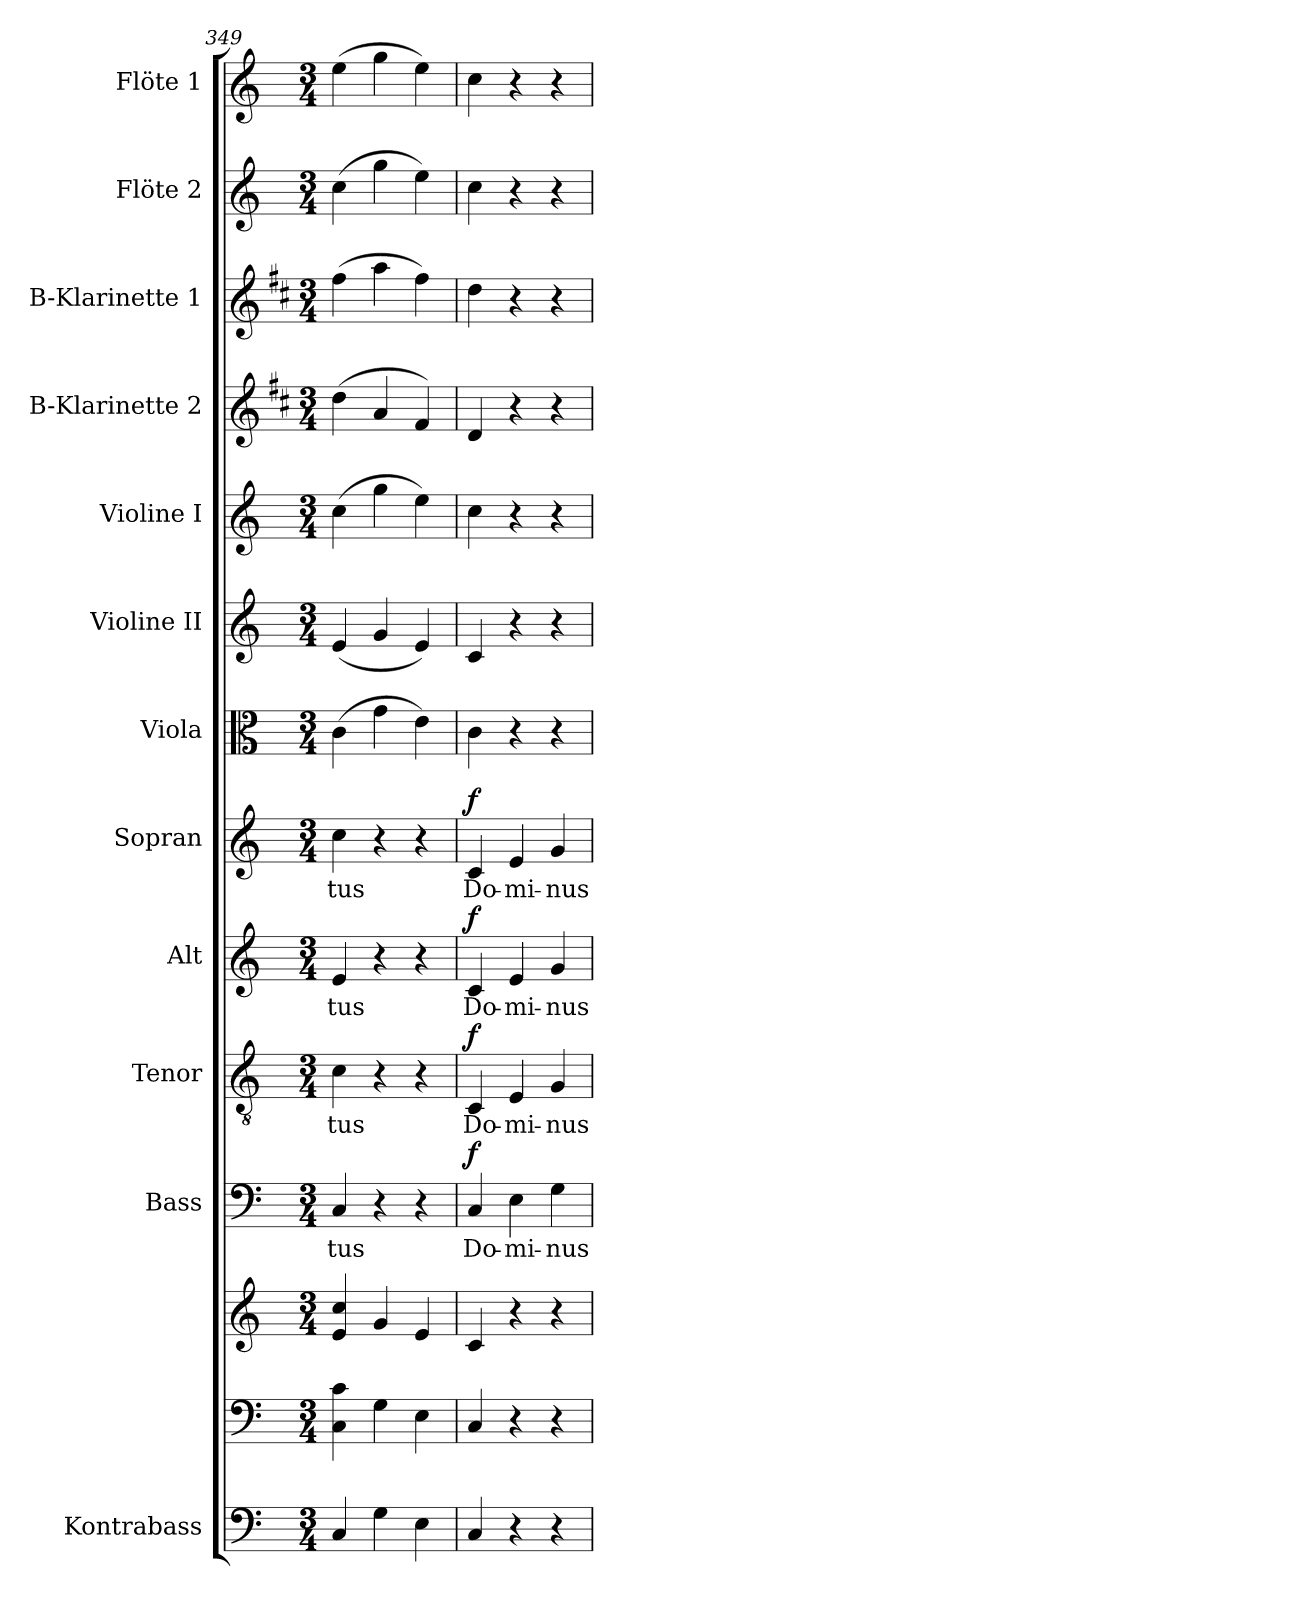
**kern	**kern	**kern	**kern	**text	**dynam	**kern	**text	**dynam	**kern	**text	**dynam	**kern	**text	**dynam	**kern	**kern	**kern	**kern	**kern	**kern	**kern
*part13	*part12	*part12	*part11	*part11	*part11	*part10	*part10	*part10	*part9	*part9	*part9	*part8	*part8	*part8	*part7	*part6	*part5	*part4	*part3	*part2	*part1
*staff14	*staff13	*staff12	*staff11	*staff11	*staff11	*staff10	*staff10	*staff10	*staff9	*staff9	*staff9	*staff8	*staff8	*staff8	*staff7	*staff6	*staff5	*staff4	*staff3	*staff2	*staff1
*I"Kontrabass	*	*	*I"Bass	*	*	*I"Tenor	*	*	*I"Alt	*	*	*I"Sopran	*	*	*I"Viola	*I"Violine II	*I"Violine I	*I"B-Klarinette 2	*I"B-Klarinette 1	*I"Flöte 2	*I"Flöte 1
*I'Kb.	*	*	*I'B.	*	*	*I'T.	*	*	*I'A.	*	*	*I'S.	*	*	*I'Vla.	*I'Vl. II	*I'Vl. I	*I'B Kl. 2	*I'B Kl. 1	*I'Fl. 2	*I'Fl. 1
*clefF4	*clefF4	*clefG2	*clefF4	*	*	*clefGv2	*	*	*clefG2	*	*	*clefG2	*	*	*clefC3	*clefG2	*clefG2	*clefG2	*clefG2	*clefG2	*clefG2
*ITrd7c12	*	*	*	*	*	*	*	*	*	*	*	*	*	*	*	*	*	*ITrd1c2	*ITrd1c2	*	*
*k[]	*k[]	*k[]	*k[]	*	*	*k[]	*	*	*k[]	*	*	*k[]	*	*	*k[]	*k[]	*k[]	*k[]	*k[]	*k[]	*k[]
*C:	*C:	*C:	*C:	*	*	*C:	*	*	*C:	*	*	*C:	*	*	*C:	*C:	*C:	*C:	*C:	*C:	*C:
*M3/4	*M3/4	*M3/4	*M3/4	*	*	*M3/4	*	*	*M3/4	*	*	*M3/4	*	*	*M3/4	*M3/4	*M3/4	*M3/4	*M3/4	*M3/4	*M3/4
=349	=349	=349	=349	=349	=349	=349	=349	=349	=349	=349	=349	=349	=349	=349	=349	=349	=349	=349	=349	=349	=349
!	!	!	!	!LO:LY:b	!	!	!LO:LY:b	!	!	!LO:LY:b	!	!	!LO:LY:b	!	!	!	!	!	!	!	!
4CC/	4C\ 4c\	4e/ 4cc/	4C/	-tus	.	4c\	-tus	.	4e/	-tus	.	4cc\	-tus	.	(>4c\	(<4e/	(>4cc\	(>4cc\	(>4ee\	(>4cc\	(>4ee\
4GG\	4G\	4g/	4r	.	.	4r	.	.	4r	.	.	4r	.	.	4g\	4g/	4gg\	4g/	4gg\	4gg\	4gg\
4EE\	4E\	4e/	4r	.	.	4r	.	.	4r	.	.	4r	.	.	4e\)	4e/)	4ee\)	4e/)	4ee\)	4ee\)	4ee\)
=350	=350	=350	=350	=350	=350	=350	=350	=350	=350	=350	=350	=350	=350	=350	=350	=350	=350	=350	=350	=350	=350
!	!	!	!	!LO:LY:b	!LO:DY:a	!	!LO:LY:b	!LO:DY:a	!	!LO:LY:b	!LO:DY:a	!	!LO:LY:b	!LO:DY:a	!	!	!	!	!	!	!
4CC/	4C/	4c/	4C/	Do-	f	4C/	Do-	f	4c/	Do-	f	4c/	Do-	f	4c\	4c/	4cc\	4c/	4cc\	4cc\	4cc\
!	!	!	!	!LO:LY:b	!	!	!LO:LY:b	!	!	!LO:LY:b	!	!	!LO:LY:b	!	!	!	!	!	!	!	!
4r	4r	4r	4E\	-mi-	.	4E/	-mi-	.	4e/	-mi-	.	4e/	-mi-	.	4r	4r	4r	4r	4r	4r	4r
!	!	!	!	!LO:LY:b	!	!	!LO:LY:b	!	!	!LO:LY:b	!	!	!LO:LY:b	!	!	!	!	!	!	!	!
4r	4r	4r	4G\	-nus	.	4G/	-nus	.	4g/	-nus	.	4g/	-nus	.	4r	4r	4r	4r	4r	4r	4r
=	=	=	=	=	=	=	=	=	=	=	=	=	=	=	=	=	=	=	=	=	=
*-	*-	*-	*-	*-	*-	*-	*-	*-	*-	*-	*-	*-	*-	*-	*-	*-	*-	*-	*-	*-	*-
